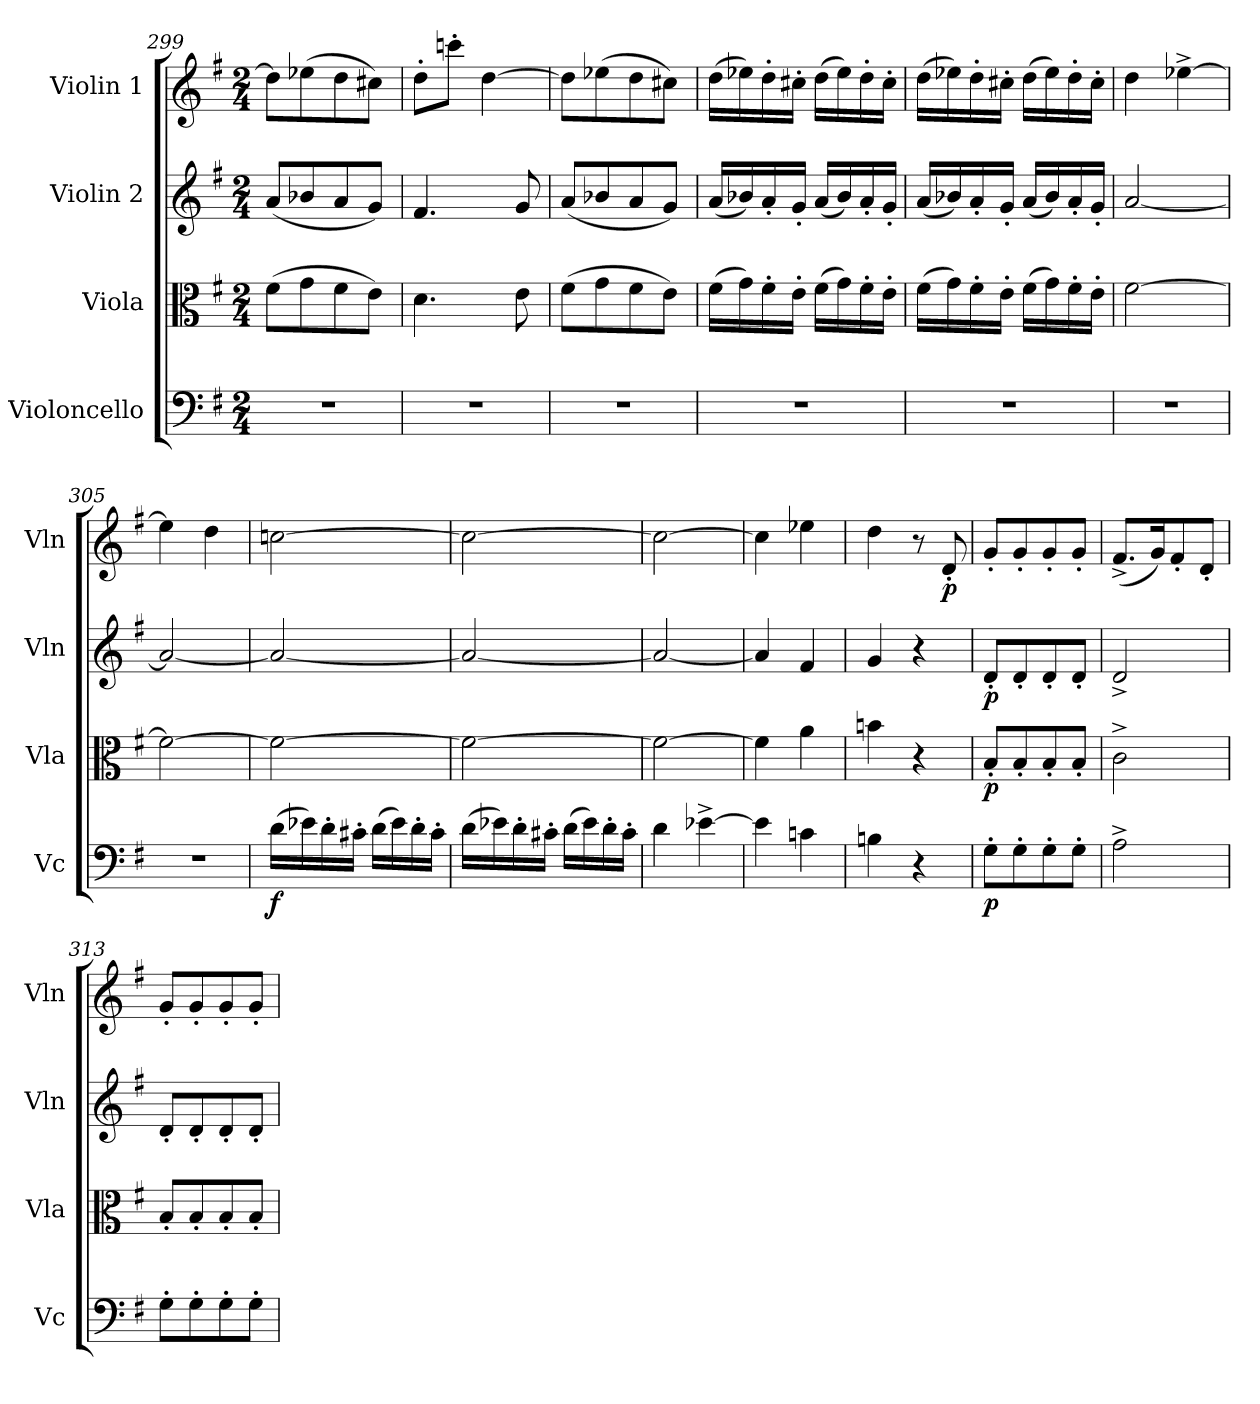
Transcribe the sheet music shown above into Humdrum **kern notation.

**kern	**dynam	**kern	**dynam	**kern	**dynam	**kern	**dynam
*part4	*part4	*part3	*part3	*part2	*part2	*part1	*part1
*staff4	*staff4	*staff3	*staff3	*staff2	*staff2	*staff1	*staff1
*I"Violoncello	*	*I"Viola	*	*I"Violin 2	*	*I"Violin 1	*
*I'Vc	*	*I'Vla	*	*I'Vln	*	*I'Vln	*
*clefF4	*	*clefC3	*	*clefG2	*	*clefG2	*
*k[f#]	*	*k[f#]	*	*k[f#]	*	*k[f#]	*
*M2/4	*	*M2/4	*	*M2/4	*	*M2/4	*
=299	=299	=299	=299	=299	=299	=299	=299
2r	.	(>8f#\L	.	(<8a/L	.	8dd\L]	.
.	.	8g\	.	8b-X/	.	(>8ee-X\	.
.	.	8f#\	.	8a/	.	8dd\	.
.	.	8e\J)	.	8g/J)	.	8cc#X\J)	.
=300	=300	=300	=300	=300	=300	=300	=300
2r	.	4.d\	.	4.f#/	.	8dd'\L	.
.	.	.	.	.	.	8cccn'\J	.
.	.	.	.	.	.	[4dd\	.
.	.	8e\	.	8g/	.	.	.
=301	=301	=301	=301	=301	=301	=301	=301
2r	.	(>8f#\L	.	(<8a/L	.	8dd\L]	.
.	.	8g\	.	8b-X/	.	(>8ee-X\	.
.	.	8f#\	.	8a/	.	8dd\	.
.	.	8e\J)	.	8g/J)	.	8cc#X\J)	.
!!LO:LB:g=z
=302	=302	=302	=302	=302	=302	=302	=302
2r	.	(>16f#\LL	.	(<16a/LL	.	(>16dd\LL	.
.	.	16g\)	.	16b-X/)	.	16ee-X\)	.
.	.	16f#'\	.	16a'/	.	16dd'\	.
.	.	16e'\JJ	.	16g'/JJ	.	16cc#X'\JJ	.
.	.	(>16f#\LL	.	(<16a/LL	.	(>16dd\LL	.
.	.	16g\)	.	16b-/)	.	16ee-\)	.
.	.	16f#'\	.	16a'/	.	16dd'\	.
.	.	16e'\JJ	.	16g'/JJ	.	16cc#'\JJ	.
=303	=303	=303	=303	=303	=303	=303	=303
2r	.	(>16f#\LL	.	(<16a/LL	.	(>16dd\LL	.
.	.	16g\)	.	16b-X/)	.	16ee-X\)	.
.	.	16f#'\	.	16a'/	.	16dd'\	.
.	.	16e'\JJ	.	16g'/JJ	.	16cc#X'\JJ	.
.	.	(>16f#\LL	.	(<16a/LL	.	(>16dd\LL	.
.	.	16g\)	.	16b-/)	.	16ee-\)	.
.	.	16f#'\	.	16a'/	.	16dd'\	.
.	.	16e'\JJ	.	16g'/JJ	.	16cc#'\JJ	.
=304	=304	=304	=304	=304	=304	=304	=304
2r	.	[2f#\	.	[2a/	.	4dd\	.
.	.	.	.	.	.	[4ee-X^\	.
=305	=305	=305	=305	=305	=305	=305	=305
2r	.	2f#\_	.	2a/_	.	4ee-\]	.
.	.	.	.	.	.	4dd\	.
!!LO:LB:g=z
=306	=306	=306	=306	=306	=306	=306	=306
!	!LO:DY:b	!	!	!	!	!	!
(>16d\LL	f	2f#\_	.	2a/_	.	[2ccn\	.
16e-X\)	.	.	.	.	.	.	.
16d'\	.	.	.	.	.	.	.
16c#X'\JJ	.	.	.	.	.	.	.
(>16d\LL	.	.	.	.	.	.	.
16e-\)	.	.	.	.	.	.	.
16d'\	.	.	.	.	.	.	.
16c#'\JJ	.	.	.	.	.	.	.
=307	=307	=307	=307	=307	=307	=307	=307
(>16d\LL	.	2f#\_	.	2a/_	.	2cc\_	.
16e-X\)	.	.	.	.	.	.	.
16d'\	.	.	.	.	.	.	.
16c#X'\JJ	.	.	.	.	.	.	.
(>16d\LL	.	.	.	.	.	.	.
16e-\)	.	.	.	.	.	.	.
16d'\	.	.	.	.	.	.	.
16c#'\JJ	.	.	.	.	.	.	.
=308	=308	=308	=308	=308	=308	=308	=308
4d\	.	2f#\_	.	2a/_	.	2cc\_	.
[4e-X^\	.	.	.	.	.	.	.
=309	=309	=309	=309	=309	=309	=309	=309
4e-\]	.	4f#\]	.	4a/]	.	4cc\]	.
4cn\	.	4a\	.	4f#/	.	4ee-X\	.
=310	=310	=310	=310	=310	=310	=310	=310
4Bn\	.	4bn\	.	4g/	.	4dd\	.
4r	.	4r	.	4r	.	8r	.
!	!	!	!	!	!	!	!LO:DY:b
.	.	.	.	.	.	8d'/	p
!!LO:PB:g=z
=311	=311	=311	=311	=311	=311	=311	=311
!	!LO:DY:b	!	!LO:DY:b	!	!LO:DY:b	!	!
8G'\L	p	8B'/L	p	8d'/L	p	8g'/L	.
8G'\	.	8B'/	.	8d'/	.	8g'/	.
8G'\	.	8B'/	.	8d'/	.	8g'/	.
8G'\J	.	8B'/J	.	8d'/J	.	8g'/J	.
=312	=312	=312	=312	=312	=312	=312	=312
2A^\	.	2c^\	.	2d^/	.	(<8.f#^/L	.
.	.	.	.	.	.	16g/K)	.
.	.	.	.	.	.	8f#'/	.
.	.	.	.	.	.	8d'/J	.
=313	=313	=313	=313	=313	=313	=313	=313
8G'\L	.	8B'/L	.	8d'/L	.	8g'/L	.
8G'\	.	8B'/	.	8d'/	.	8g'/	.
8G'\	.	8B'/	.	8d'/	.	8g'/	.
8G'\J	.	8B'/J	.	8d'/J	.	8g'/J	.
=	=	=	=	=	=	=	=
*-	*-	*-	*-	*-	*-	*-	*-
